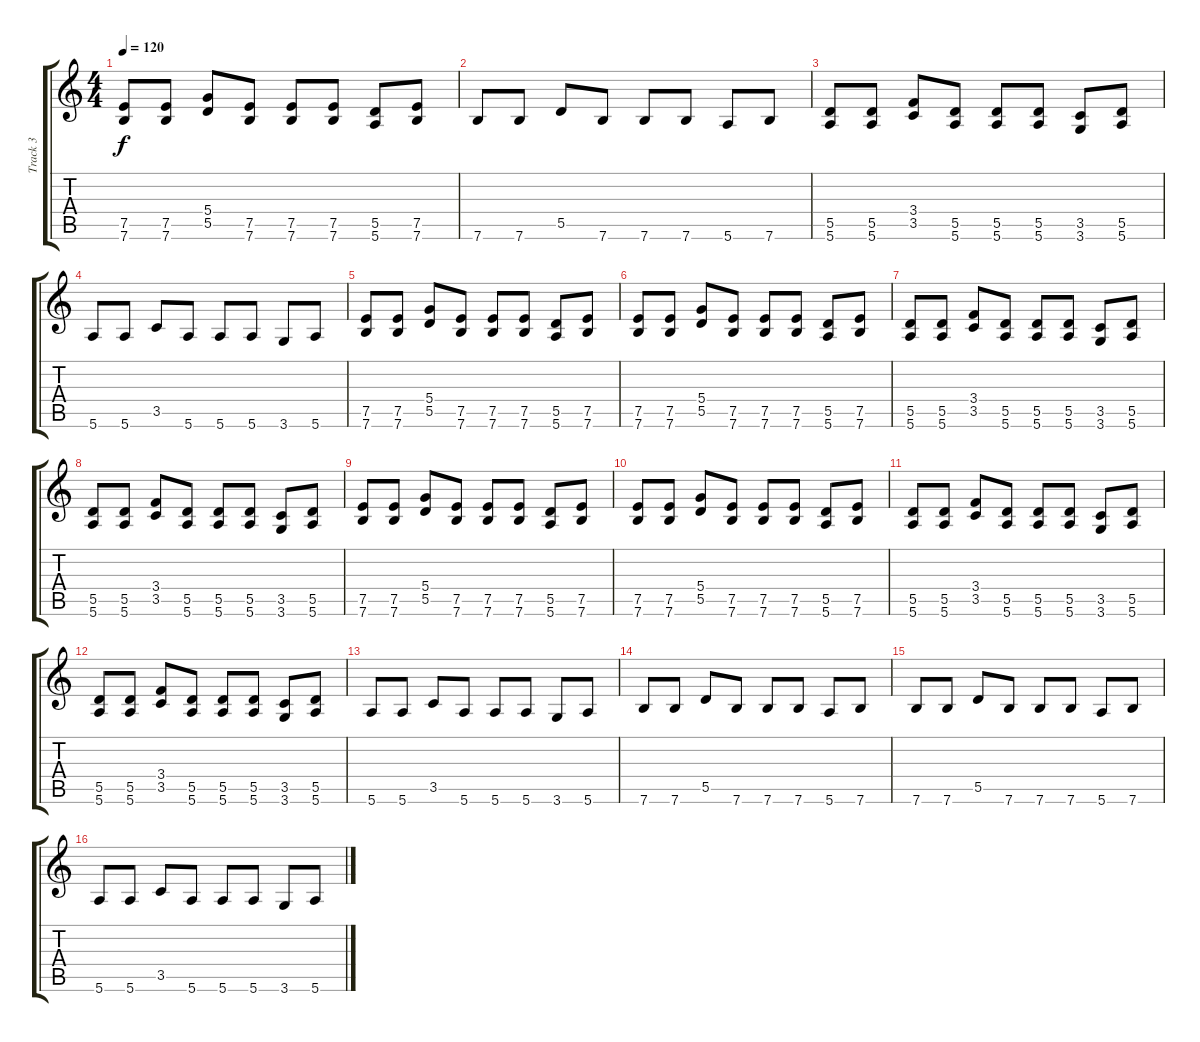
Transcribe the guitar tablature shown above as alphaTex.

\track ("Track 3" "Track 3") {instrument overdrivenguitar}
\staff {score tabs}
\tuning (E4 B3 G3 D3 A2 E2) {hide}
\ts (4 4)
\tempo 120
\clef g2
\ks c
(7.5 7.6).8{dy f} (7.5 7.6).8 (5.4 5.5).8 (7.5 7.6).8 (7.5 7.6).8 (7.5 7.6).8 (5.5 5.6).8 (7.5 7.6).8 |
7.6.8 7.6.8 5.5.8 7.6.8 7.6.8 7.6.8 5.6.8 7.6.8 |
(5.5 5.6).8 (5.5 5.6).8 (3.4 3.5).8 (5.5 5.6).8 (5.5 5.6).8 (5.5 5.6).8 (3.5 3.6).8 (5.5 5.6).8 |
5.6.8 5.6.8 3.5.8 5.6.8 5.6.8 5.6.8 3.6.8 5.6.8 |
(7.5 7.6).8 (7.5 7.6).8 (5.4 5.5).8 (7.5 7.6).8 (7.5 7.6).8 (7.5 7.6).8 (5.5 5.6).8 (7.5 7.6).8 |
(7.5 7.6).8 (7.5 7.6).8 (5.4 5.5).8 (7.5 7.6).8 (7.5 7.6).8 (7.5 7.6).8 (5.5 5.6).8 (7.5 7.6).8 |
(5.5 5.6).8 (5.5 5.6).8 (3.4 3.5).8 (5.5 5.6).8 (5.5 5.6).8 (5.5 5.6).8 (3.5 3.6).8 (5.5 5.6).8 |
(5.5 5.6).8 (5.5 5.6).8 (3.4 3.5).8 (5.5 5.6).8 (5.5 5.6).8 (5.5 5.6).8 (3.5 3.6).8 (5.5 5.6).8 |
(7.5 7.6).8 (7.5 7.6).8 (5.4 5.5).8 (7.5 7.6).8 (7.5 7.6).8 (7.5 7.6).8 (5.5 5.6).8 (7.5 7.6).8 |
(7.5 7.6).8 (7.5 7.6).8 (5.4 5.5).8 (7.5 7.6).8 (7.5 7.6).8 (7.5 7.6).8 (5.5 5.6).8 (7.5 7.6).8 |
(5.5 5.6).8 (5.5 5.6).8 (3.4 3.5).8 (5.5 5.6).8 (5.5 5.6).8 (5.5 5.6).8 (3.5 3.6).8 (5.5 5.6).8 |
(5.5 5.6).8 (5.5 5.6).8 (3.4 3.5).8 (5.5 5.6).8 (5.5 5.6).8 (5.5 5.6).8 (3.5 3.6).8 (5.5 5.6).8 |
5.6.8 5.6.8 3.5.8 5.6.8 5.6.8 5.6.8 3.6.8 5.6.8 |
7.6.8 7.6.8 5.5.8 7.6.8 7.6.8 7.6.8 5.6.8 7.6.8 |
7.6.8 7.6.8 5.5.8 7.6.8 7.6.8 7.6.8 5.6.8 7.6.8 |
5.6.8 5.6.8 3.5.8 5.6.8 5.6.8 5.6.8 3.6.8 5.6.8
